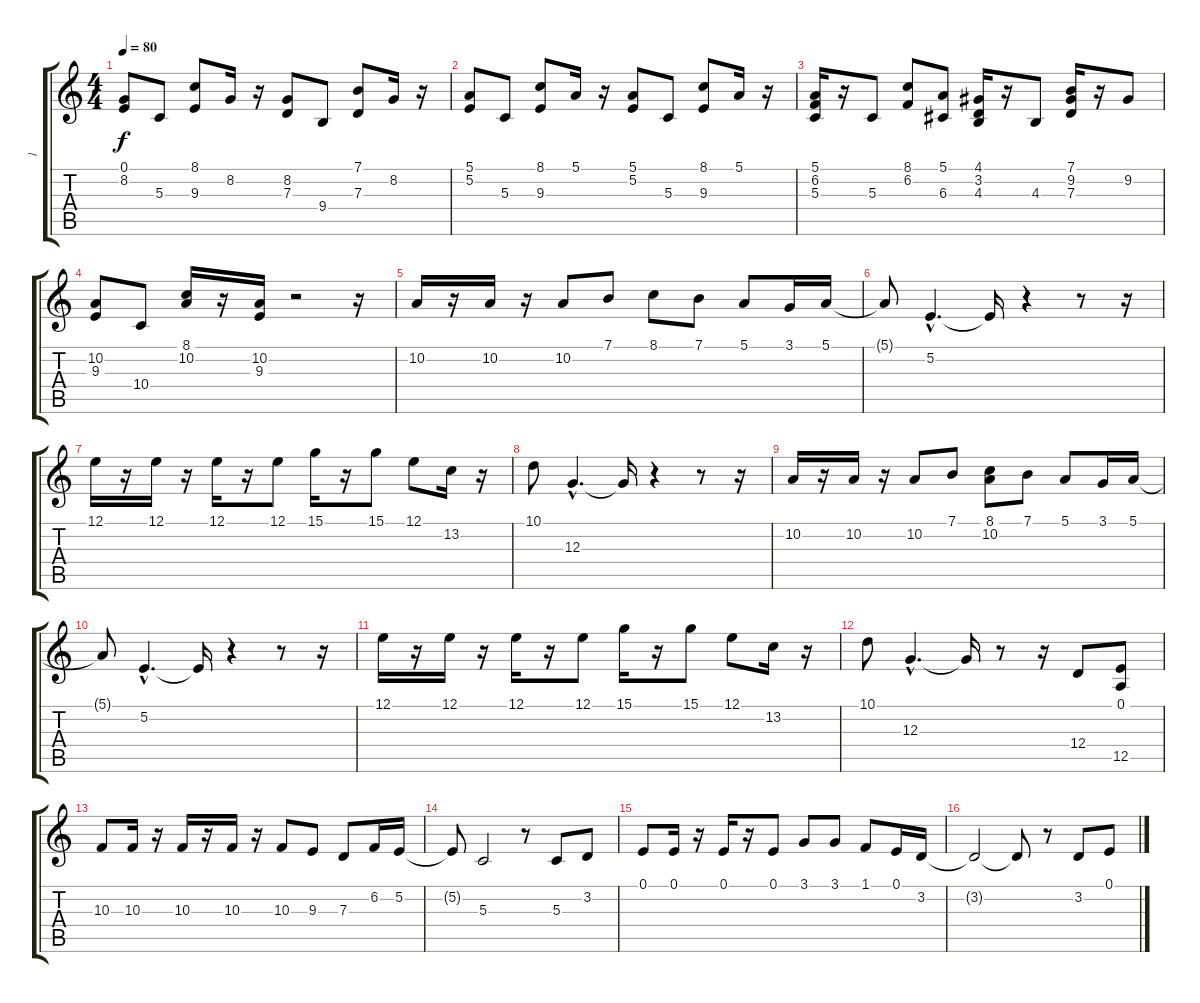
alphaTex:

\track ("1" "1") {instrument stringensemble1}
\staff {score tabs}
\tuning (E4 B3 G3 D3 A2 E2) {hide}
\ts (4 4)
\tempo 80
\clef g2
\ks c
(0.1 8.2).8{dy f} 5.3.8 (8.1 9.3).8 8.2.16 r.16 (8.2 7.3).8 9.4.8 (7.1 7.3).8 8.2.16 r.16 |
(5.1 5.2).8 5.3.8 (8.1 9.3).8 5.1.16 r.16 (5.1 5.2).8 5.3.8 (8.1 9.3).8 5.1.16 r.16 |
(5.1 6.2 5.3).16 r.16 5.3.8 (8.1 6.2).8 (5.1 6.3).8 (4.1 3.2 4.3).16 r.16 4.3.8 (7.1 9.2 7.3).16 r.16 9.2.8 |
(10.2 9.3).8 10.4.8 (8.1 10.2).16 r.16 (10.2 9.3).16 r.2 r.16 |
10.2.16 r.16 10.2.16 r.16 10.2.8 7.1.8 8.1.8 7.1.8 5.1.8 3.1.16 5.1.16 |
5.1{t}.8 5.2{hac}.4{d} 5.2{t}.16 r.4 r.8 r.16 |
12.1.16 r.16 12.1.16 r.16 12.1.16 r.16 12.1.8 15.1.16 r.16 15.1.8 12.1.8 13.2.16 r.16 |
10.1.8 12.3{hac}.4{d} 12.3{t}.16 r.4 r.8 r.16 |
10.2.16 r.16 10.2.16 r.16 10.2.8 7.1.8 (8.1 10.2).8 7.1.8 5.1.8 3.1.16 5.1.16 |
5.1{t}.8 5.2{hac}.4{d} 5.2{t}.16 r.4 r.8 r.16 |
12.1.16 r.16 12.1.16 r.16 12.1.16 r.16 12.1.8 15.1.16 r.16 15.1.8 12.1.8 13.2.16 r.16 |
10.1.8 12.3{hac}.4{d} 12.3{t}.16 r.8 r.16 12.4.8 (0.1 12.5).8 |
10.3.8 10.3.16 r.16 10.3.16 r.16 10.3.16 r.16 10.3.8 9.3.8 7.3.8 6.2.16 5.2.16 |
5.2{t}.8 5.3.2 r.8 5.3.8 3.2.8 |
0.1.8 0.1.16 r.16 0.1.16 r.16 0.1.8 3.1.8 3.1.8 1.1.8 0.1.16 3.2.16 |
3.2{t}.2 3.2{t}.8 r.8 3.2.8 0.1.8
